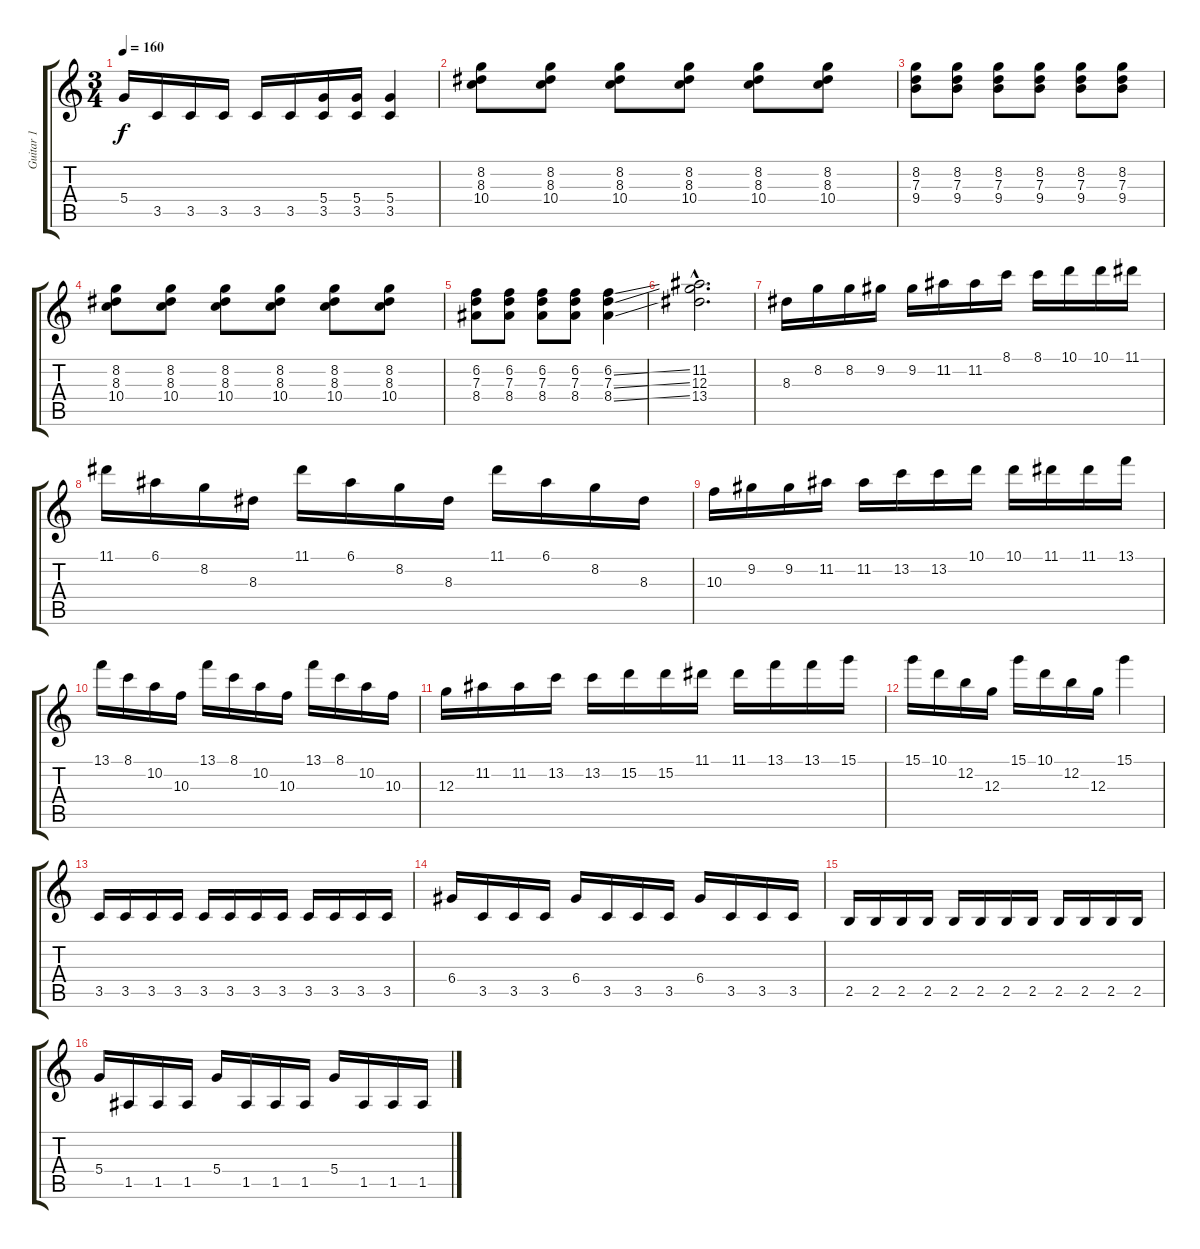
\track ("Guitar 1" "Guitar 1") {instrument distortionguitar}
\staff {score tabs}
\tuning (E4 B3 G3 D3 A2 E2) {hide}
\ts (3 4)
\tempo 160
\clef g2
\ks c
5.4.16{dy f} 3.5.16 3.5.16 3.5.16 3.5.16 3.5.16 (5.4 3.5).16 (5.4 3.5).16 (5.4 3.5).4 |
(8.2 8.3 10.4).8 (8.2 8.3 10.4).8 (8.2 8.3 10.4).8 (8.2 8.3 10.4).8 (8.2 8.3 10.4).8 (8.2 8.3 10.4).8 |
(8.2 7.3 9.4).8 (8.2 7.3 9.4).8 (8.2 7.3 9.4).8 (8.2 7.3 9.4).8 (8.2 7.3 9.4).8 (8.2 7.3 9.4).8 |
(8.2 8.3 10.4).8 (8.2 8.3 10.4).8 (8.2 8.3 10.4).8 (8.2 8.3 10.4).8 (8.2 8.3 10.4).8 (8.2 8.3 10.4).8 |
(6.2 7.3 8.4).8 (6.2 7.3 8.4).8 (6.2 7.3 8.4).8 (6.2 7.3 8.4).8 (6.2{ss} 7.3{ss} 8.4{ss}).4 |
(11.2{hac} 12.3{hac} 13.4{hac}).2{d} |
8.3.16 8.2.16 8.2.16 9.2.16 9.2.16 11.2.16 11.2.16 8.1.16 8.1.16 10.1.16 10.1.16 11.1.16 |
11.1.16 6.1.16 8.2.16 8.3.16 11.1.16 6.1.16 8.2.16 8.3.16 11.1.16 6.1.16 8.2.16 8.3.16 |
10.3.16 9.2.16 9.2.16 11.2.16 11.2.16 13.2.16 13.2.16 10.1.16 10.1.16 11.1.16 11.1.16 13.1.16 |
13.1.16 8.1.16 10.2.16 10.3.16 13.1.16 8.1.16 10.2.16 10.3.16 13.1.16 8.1.16 10.2.16 10.3.16 |
12.3.16 11.2.16 11.2.16 13.2.16 13.2.16 15.2.16 15.2.16 11.1.16 11.1.16 13.1.16 13.1.16 15.1.16 |
15.1.16 10.1.16 12.2.16 12.3.16 15.1.16 10.1.16 12.2.16 12.3.16 15.1.4 |
3.5.16 3.5.16 3.5.16 3.5.16 3.5.16 3.5.16 3.5.16 3.5.16 3.5.16 3.5.16 3.5.16 3.5.16 |
6.4.16 3.5.16 3.5.16 3.5.16 6.4.16 3.5.16 3.5.16 3.5.16 6.4.16 3.5.16 3.5.16 3.5.16 |
2.5.16 2.5.16 2.5.16 2.5.16 2.5.16 2.5.16 2.5.16 2.5.16 2.5.16 2.5.16 2.5.16 2.5.16 |
5.4.16 1.5.16 1.5.16 1.5.16 5.4.16 1.5.16 1.5.16 1.5.16 5.4.16 1.5.16 1.5.16 1.5.16
